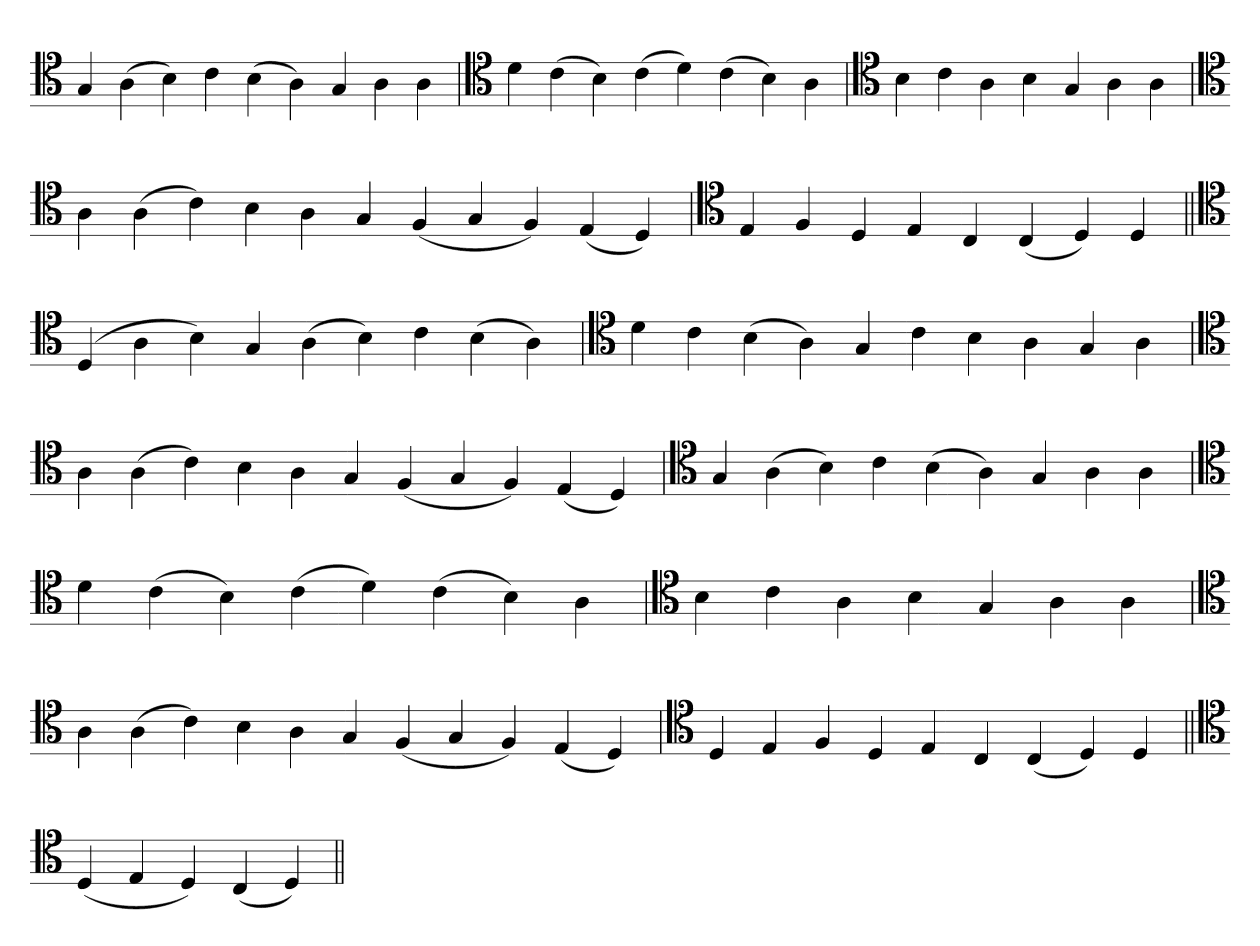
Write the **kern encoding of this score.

**kern
*part1
*staff1
*clefC4
=
4G
(4A
4B)
4c
(4B
4A)
4G
4A
4A
=
*clefC4
4d
(4c
4B)
(4c
4d)
(4c
4B)
4A
=`
*clefC4
4B
4c
4A
4B
4G
4A
4A
='
*clefC4
4A
(4A
4c)
4B
4A
4G
(4F
4G
4F)
(4E
4D)
=`
*clefC4
4E
4F
4D
4E
4C
(4C
4D)
4D
=||
*clefC4
(4D
4A
4B)
4G
(4A
4B)
4c
(4B
4A)
=`
*clefC4
4d
4c
(4B
4A)
4G
4c
4B
4A
4G
4A
='
*clefC4
4A
(4A
4c)
4B
4A
4G
(4F
4G
4F)
(4E
4D)
=`
*clefC4
4G
(4A
4B)
4c
(4B
4A)
4G
4A
4A
=
*clefC4
4d
(4c
4B)
(4c
4d)
(4c
4B)
4A
=`
*clefC4
4B
4c
4A
4B
4G
4A
4A
='
*clefC4
4A
(4A
4c)
4B
4A
4G
(4F
4G
4F)
(4E
4D)
=`
*clefC4
4D
4E
4F
4D
4E
4C
(4C
4D)
4D
=||
*clefC4
(4D
4E
4D)
(4C
4D)
=||
*-
